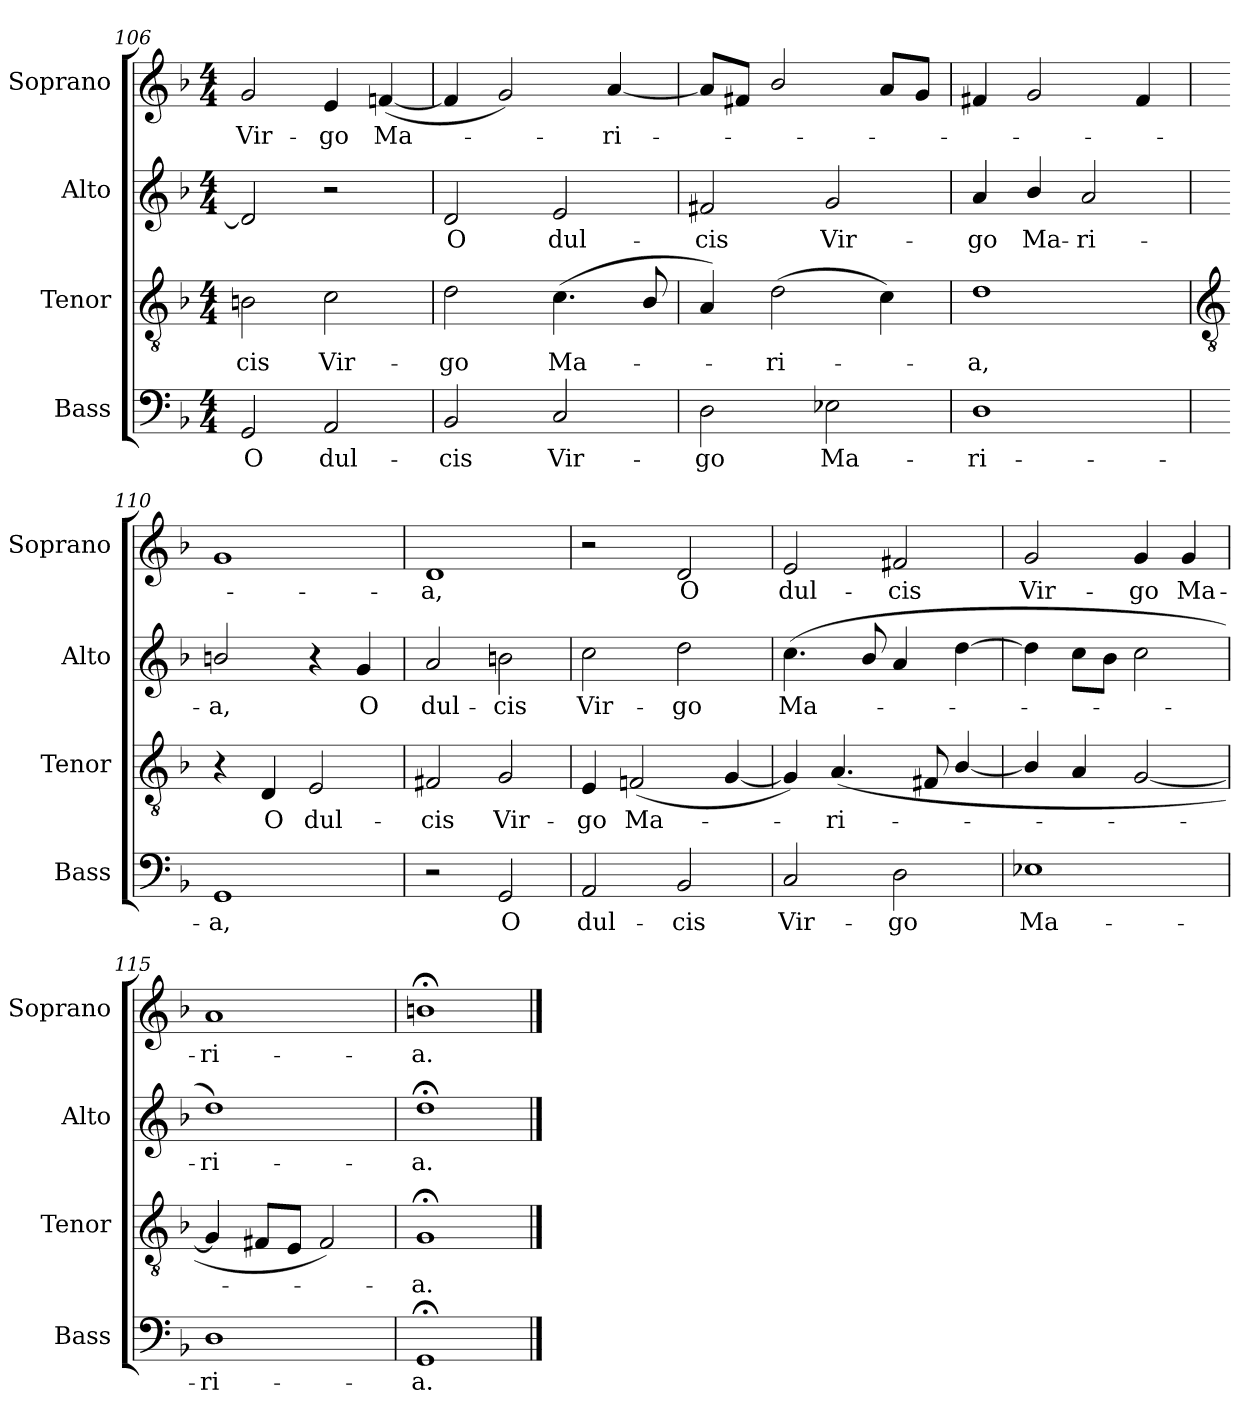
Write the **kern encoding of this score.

**kern	**text	**kern	**text	**kern	**text	**kern	**text
*part4	*part4	*part3	*part3	*part2	*part2	*part1	*part1
*staff4	*staff4	*staff3	*staff3	*staff2	*staff2	*staff1	*staff1
*I"Bass	*	*I"Tenor	*	*I"Alto	*	*I"Soprano	*
*I'Bass	*	*I'Tenor	*	*I'Alto	*	*I'Soprano	*
*clefF4	*	*clefGv2	*	*clefG2	*	*clefG2	*
*k[b-]	*	*k[b-]	*	*k[b-]	*	*k[b-]	*
*F:	*	*F:	*	*F:	*	*F:	*
*M4/4	*	*M4/4	*	*M4/4	*	*M4/4	*
=106	=106	=106	=106	=106	=106	=106	=106
!	!LO:LY:b	!	!LO:LY:b	!	!	!	!LO:LY:b
2GG	O	2Bn	-cis	2d]	.	2g	Vir-
!	!LO:LY:b	!	!LO:LY:b	!	!	!	!LO:LY:b
2AA	dul-	2c	Vir-	2r	.	4e	-go
!	!	!	!	!	!	!	!LO:LY:b
.	.	.	.	.	.	(<[4fn	Ma-
=107	=107	=107	=107	=107	=107	=107	=107
!	!LO:LY:b	!	!LO:LY:b	!	!LO:LY:b	!	!
2BB-	-cis	2d	-go	2d	O	4f]	.
.	.	.	.	.	.	2g)	.
!	!LO:LY:b	!	!LO:LY:b	!	!LO:LY:b	!	!
2C	Vir-	(<4.c	Ma-	2e	dul-	.	.
!	!	!	!	!	!	!	!LO:LY:b
.	.	.	.	.	.	[4a	ri-
.	.	8B-/	.	.	.	.	.
=108	=108	=108	=108	=108	=108	=108	=108
!	!LO:LY:b	!	!	!	!LO:LY:b	!	!
2D	-go	4A)	.	2f#X	-cis	8aL]	.
.	.	.	.	.	.	8f#XJ	.
!	!	!	!LO:LY:b	!	!	!	!
.	.	(>2d	ri-	.	.	2b-/	.
!	!LO:LY:b	!	!	!	!LO:LY:b	!	!
2E-X	Ma-	.	.	2g	Vir-	.	.
.	.	4c)	.	.	.	8aL	.
.	.	.	.	.	.	8gJ	.
=109	=109	=109	=109	=109	=109	=109	=109
!	!LO:LY:b	!	!LO:LY:b	!	!LO:LY:b	!	!
1D	-ri-	1d	a,	4a	-go	4f#X	.
!	!	!	!	!	!LO:LY:b	!	!
.	.	.	.	4b-/	Ma-	2g	.
!	!	!	!	!	!LO:LY:b	!	!
.	.	.	.	2a	-ri-	.	.
.	.	.	.	.	.	4f#	.
!!LO:LB:g=z
=110	=110	=110	=110	=110	=110	=110	=110
*	*	*clefGv2	*	*	*	*	*
!	!LO:LY:b	!	!	!	!LO:LY:b	!	!
1GG	-a,	4r	.	2bn/	-a,	1g	.
!	!	!	!LO:LY:b	!	!	!	!
.	.	4D	O	.	.	.	.
!	!	!	!LO:LY:b	!	!	!	!
.	.	2E	dul-	4r	.	.	.
!	!	!	!	!	!LO:LY:b	!	!
.	.	.	.	4g	O	.	.
=111	=111	=111	=111	=111	=111	=111	=111
!	!	!	!LO:LY:b	!	!LO:LY:b	!	!LO:LY:b
2r	.	2F#X	-cis	2a	dul-	1d	a,
!	!LO:LY:b	!	!LO:LY:b	!	!LO:LY:b	!	!
2GG	O	2G	Vir-	2bn	-cis	.	.
=112	=112	=112	=112	=112	=112	=112	=112
!	!LO:LY:b	!	!LO:LY:b	!	!LO:LY:b	!	!
2AA	dul-	4E	-go	2cc	Vir-	2r	.
!	!	!	!LO:LY:b	!	!	!	!
.	.	(<2Fn	Ma-	.	.	.	.
!	!LO:LY:b	!	!	!	!LO:LY:b	!	!LO:LY:b
2BB-	-cis	.	.	2dd	-go	2d	O
.	.	[4G	.	.	.	.	.
=113	=113	=113	=113	=113	=113	=113	=113
!	!LO:LY:b	!	!	!	!LO:LY:b	!	!LO:LY:b
2C	Vir-	4G])	.	(>4.cc	Ma-	2e	dul-
!	!	!	!LO:LY:b	!	!	!	!
.	.	(<4.A	ri-	.	.	.	.
.	.	.	.	8b-/	.	.	.
!	!LO:LY:b	!	!	!	!	!	!LO:LY:b
2D	-go	.	.	4a	.	2f#X	-cis
.	.	8F#X	.	.	.	.	.
.	.	[4B-/	.	[4dd	.	.	.
=114	=114	=114	=114	=114	=114	=114	=114
!	!LO:LY:b	!	!	!	!	!	!LO:LY:b
1E-X	Ma-	4B-/]	.	4dd]	.	2g	Vir-
.	.	4A	.	8ccL	.	.	.
.	.	.	.	8b-J	.	.	.
!	!	!	!	!	!	!	!LO:LY:b
.	.	[2G	.	2cc	.	4g	-go
!	!	!	!	!	!	!	!LO:LY:b
.	.	.	.	.	.	4g	Ma-
=115	=115	=115	=115	=115	=115	=115	=115
!	!LO:LY:b	!	!	!	!LO:LY:b	!	!LO:LY:b
1D	-ri-	4G]	.	1dd)	ri-	1a	-ri-
.	.	8F#XL	.	.	.	.	.
.	.	8EJ	.	.	.	.	.
.	.	2F#)	.	.	.	.	.
=116	=116	=116	=116	=116	=116	=116	=116
!	!LO:LY:b	!	!LO:LY:b	!	!LO:LY:b	!	!LO:LY:b
1GG;<	-a.	1G;<	a.	1dd;<	-a.	1bn;<	-a.
==	==	==	==	==	==	==	==
*-	*-	*-	*-	*-	*-	*-	*-
